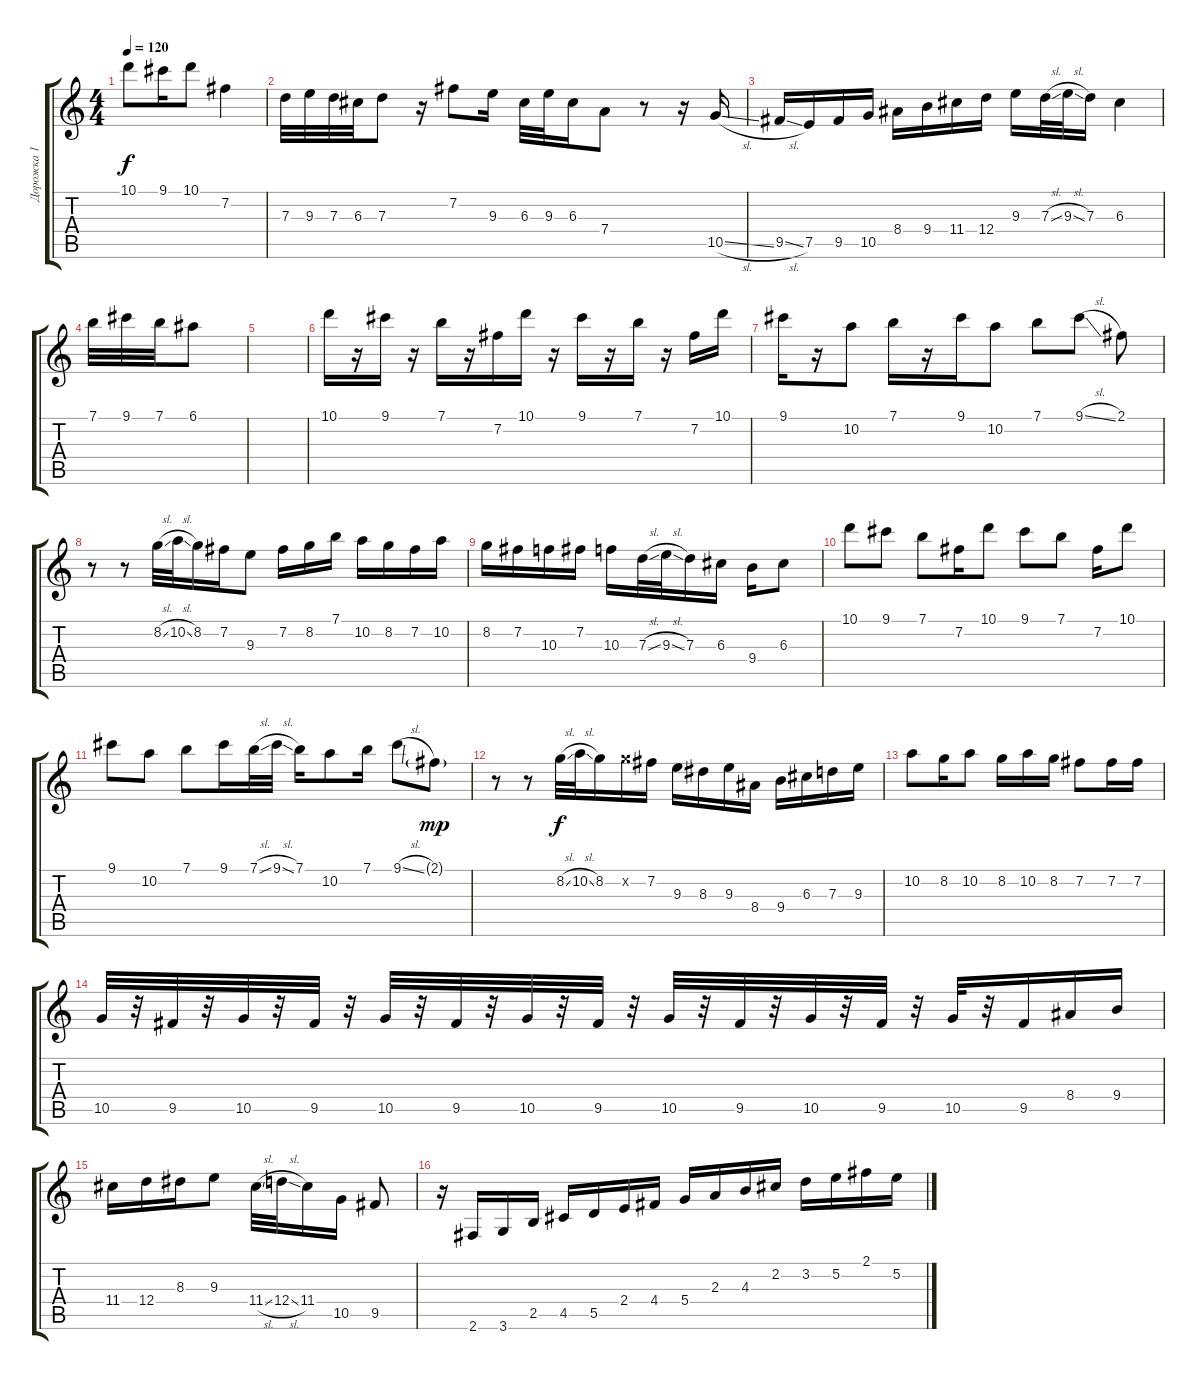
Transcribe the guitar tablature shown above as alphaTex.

\track ("Дорожка 1" "Дорожка 1") {instrument acousticguitarsteel}
\staff {score tabs}
\tuning (E4 B3 G3 D3 A2 E2) {hide}
\ts (4 4)
\tempo 120
\clef g2
\ks c
10.1.8{dy f} 9.1.16 10.1.8 7.2.4 |
7.3.32 9.3.32 7.3.32 6.3.32 7.3.8 r.16 7.2.8 9.3.16 6.3.32 9.3.32 6.3.16 7.4.8 r.8 r.16 10.5{sl}.16 |
9.5{sl}.16 7.5.16 9.5.16 10.5.16 8.4.16 9.4.16 11.4.16 12.4.16 9.3.16 7.3{sl}.32 9.3{sl}.32 7.3.16 6.3.4 |
7.1.32 9.1.32 7.1.32 6.1.8 |
|
10.1.16 r.16 9.1.16 r.16 7.1.16 r.16 7.2.16 10.1.16 r.16 9.1.16 r.16 7.1.16 r.16 7.2.16 10.1.16 |
9.1.16 r.16 10.2.8 7.1.16 r.16 9.1.16 10.2.8 7.1.8 9.1{sl}.8 2.1.8 |
r.8 r.8 8.2{sl}.32 10.2{sl}.32 8.2.16 7.2.16 9.3.8 7.2.16 8.2.16 7.1.16 10.2.16 8.2.16 7.2.16 10.2.16 |
8.2.16 7.2.16 10.3.16 7.2.16 10.3.16 7.3{sl}.32 9.3{sl}.32 7.3.16 6.3.16 9.4.16 6.3.8 |
10.1.8 9.1.8 7.1.8 7.2.16 10.1.8 9.1.8 7.1.8 7.2.16 10.1.8 |
9.1.8 10.2.8 7.1.8 9.1.16 7.1{sl}.32 9.1{sl}.32 7.1.16 10.2.8 7.1.16 9.1{sl}.8 2.1{g}.8{dy mp} |
r.8 r.8 8.2{sl}.32{dy f} 10.2{sl}.32 8.2.16 8.2{x}.16 7.2.16 9.3.16 8.3.16 9.3.16 8.4.16 9.4.16 6.3.16 7.3.16 9.3.16 |
10.2.8 8.2.16 10.2.8 8.2.16 10.2.16 8.2.16 7.2.8 7.2.16 7.2.16 |
10.5.32 r.32 9.5.32 r.32 10.5.32 r.32 9.5.32 r.32 10.5.32 r.32 9.5.32 r.32 10.5.32 r.32 9.5.32 r.32 10.5.32 r.32 9.5.32 r.32 10.5.32 r.32 9.5.32 r.32 10.5.32 r.32 9.5.16 8.4.16 9.4.16 |
11.4.16 12.4.16 8.3.16 9.3.8 11.4{sl}.32 12.4{sl}.32 11.4.16 10.5.16 9.5.8 |
r.16 2.6.16 3.6.16 2.5.16 4.5.16 5.5.16 2.4.16 4.4.16 5.4.16 2.3.16 4.3.16 2.2.16 3.2.16 5.2.16 2.1.16 5.2.16
